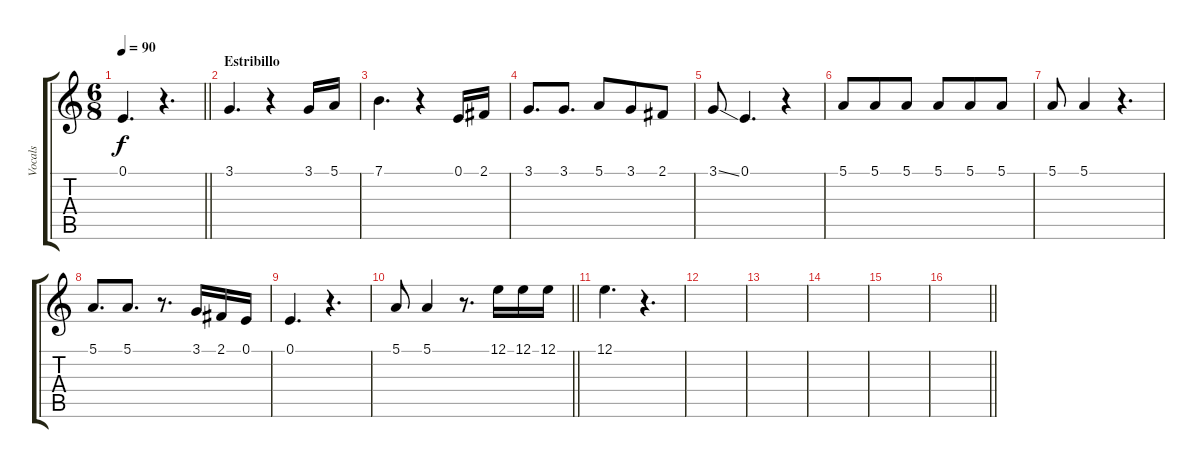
\track ("Vocals" "Vocals") {instrument flute}
\staff {score tabs}
\tuning (E4 B3 G3 D3 A2 E2) {hide}
\ts (6 8)
\tempo 90
\clef g2
\barLineRight lightlight
\ks c
0.1.4{d dy f} r.4{d} |
\section ("" "Estribillo")
3.1.4{d} r.4 3.1.16 5.1.16 |
7.1.4{d} r.4 0.1.16 2.1.16 |
3.1.8{d} 3.1.8{d} 5.1.8 3.1.8 2.1.8 |
3.1{ss}.8 0.1.4{d} r.4 |
5.1.8 5.1.8 5.1.8 5.1.8 5.1.8 5.1.8 |
5.1.8 5.1.4 r.4{d} |
5.1.8{d} 5.1.8{d} r.8{d} 3.1.16 2.1.16 0.1.16 |
0.1.4{d} r.4{d} |
\barLineRight lightlight
5.1.8 5.1.4 r.8{d} 12.1.16 12.1.16 12.1.16 |
\section ("" "")
12.1.4{d} r.4{d} |
|
|
|
|
\barLineRight lightlight
